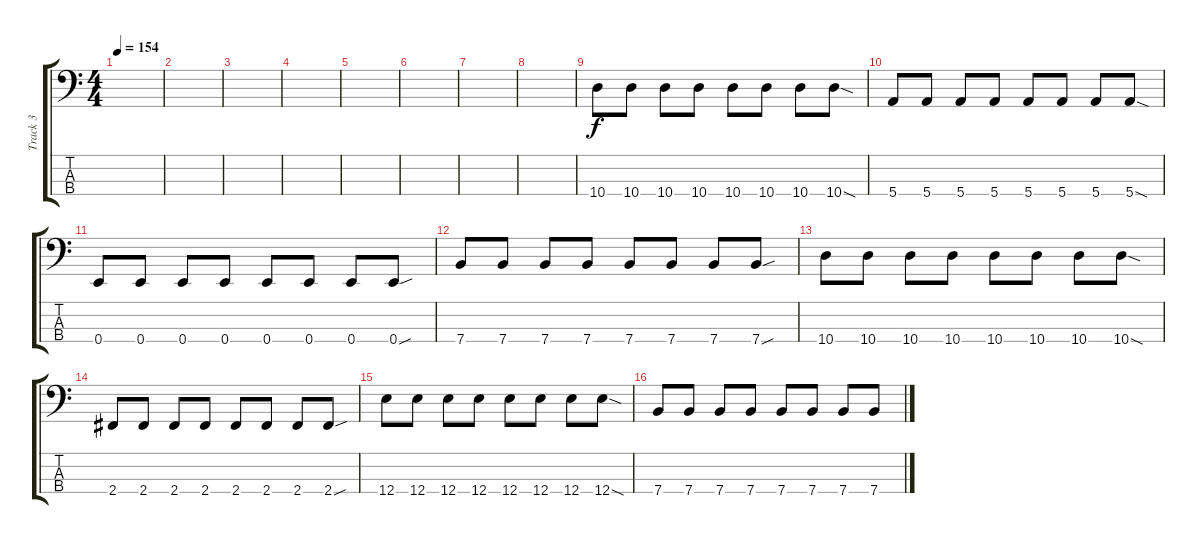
\track ("Track 3" "Track 3") {instrument electricbassfinger}
\staff {score tabs}
\tuning (G2 D2 A1 E1) {hide}
\ts (4 4)
\tempo 154
\clef f4
\ks c
|
|
|
|
|
|
|
|
10.4.8 10.4.8 10.4.8 10.4.8 10.4.8 10.4.8 10.4.8 10.4{sod}.8 |
5.4.8 5.4.8 5.4.8 5.4.8 5.4.8 5.4.8 5.4.8 5.4{sod}.8 |
0.4.8 0.4.8 0.4.8 0.4.8 0.4.8 0.4.8 0.4.8 0.4{sou}.8 |
7.4.8 7.4.8 7.4.8 7.4.8 7.4.8 7.4.8 7.4.8 7.4{sou}.8 |
10.4.8 10.4.8 10.4.8 10.4.8 10.4.8 10.4.8 10.4.8 10.4{sod}.8 |
2.4.8 2.4.8 2.4.8 2.4.8 2.4.8 2.4.8 2.4.8 2.4{sou}.8 |
12.4.8 12.4.8 12.4.8 12.4.8 12.4.8 12.4.8 12.4.8 12.4{sod}.8 |
7.4.8 7.4.8 7.4.8 7.4.8 7.4.8 7.4.8 7.4.8 7.4.8
